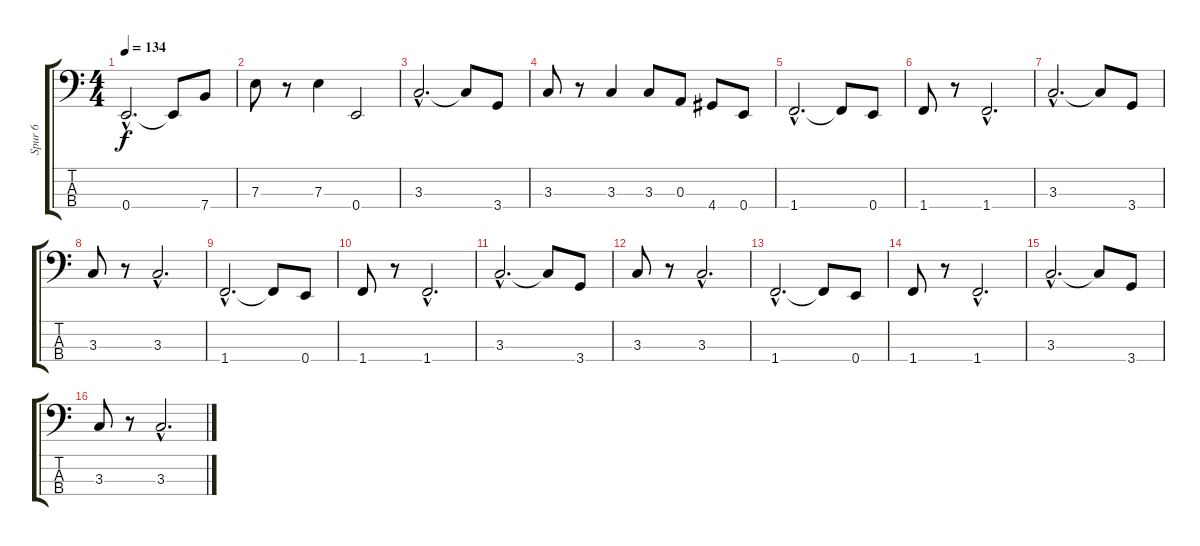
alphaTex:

\track ("Spur 6" "Spur 6") {instrument electricbassfinger}
\staff {score tabs}
\tuning (G2 D2 A1 E1) {hide}
\ts (4 4)
\tempo 134
\clef f4
\ks c
0.4{hac}.2{d dy f} 0.4{t}.8 7.4.8 |
7.3.8 r.8 7.3.4 0.4.2 |
3.3{hac}.2{d} 3.3{t}.8 3.4.8 |
3.3.8 r.8 3.3.4 3.3.8 0.3.8 4.4.8 0.4.8 |
1.4{hac}.2{d} 1.4{t}.8 0.4.8 |
1.4.8 r.8 1.4{hac}.2{d} |
3.3{hac}.2{d} 3.3{t}.8 3.4.8 |
3.3.8 r.8 3.3{hac}.2{d} |
1.4{hac}.2{d} 1.4{t}.8 0.4.8 |
1.4.8 r.8 1.4{hac}.2{d} |
3.3{hac}.2{d} 3.3{t}.8 3.4.8 |
3.3.8 r.8 3.3{hac}.2{d} |
1.4{hac}.2{d} 1.4{t}.8 0.4.8 |
1.4.8 r.8 1.4{hac}.2{d} |
3.3{hac}.2{d} 3.3{t}.8 3.4.8 |
3.3.8 r.8 3.3{hac}.2{d}
